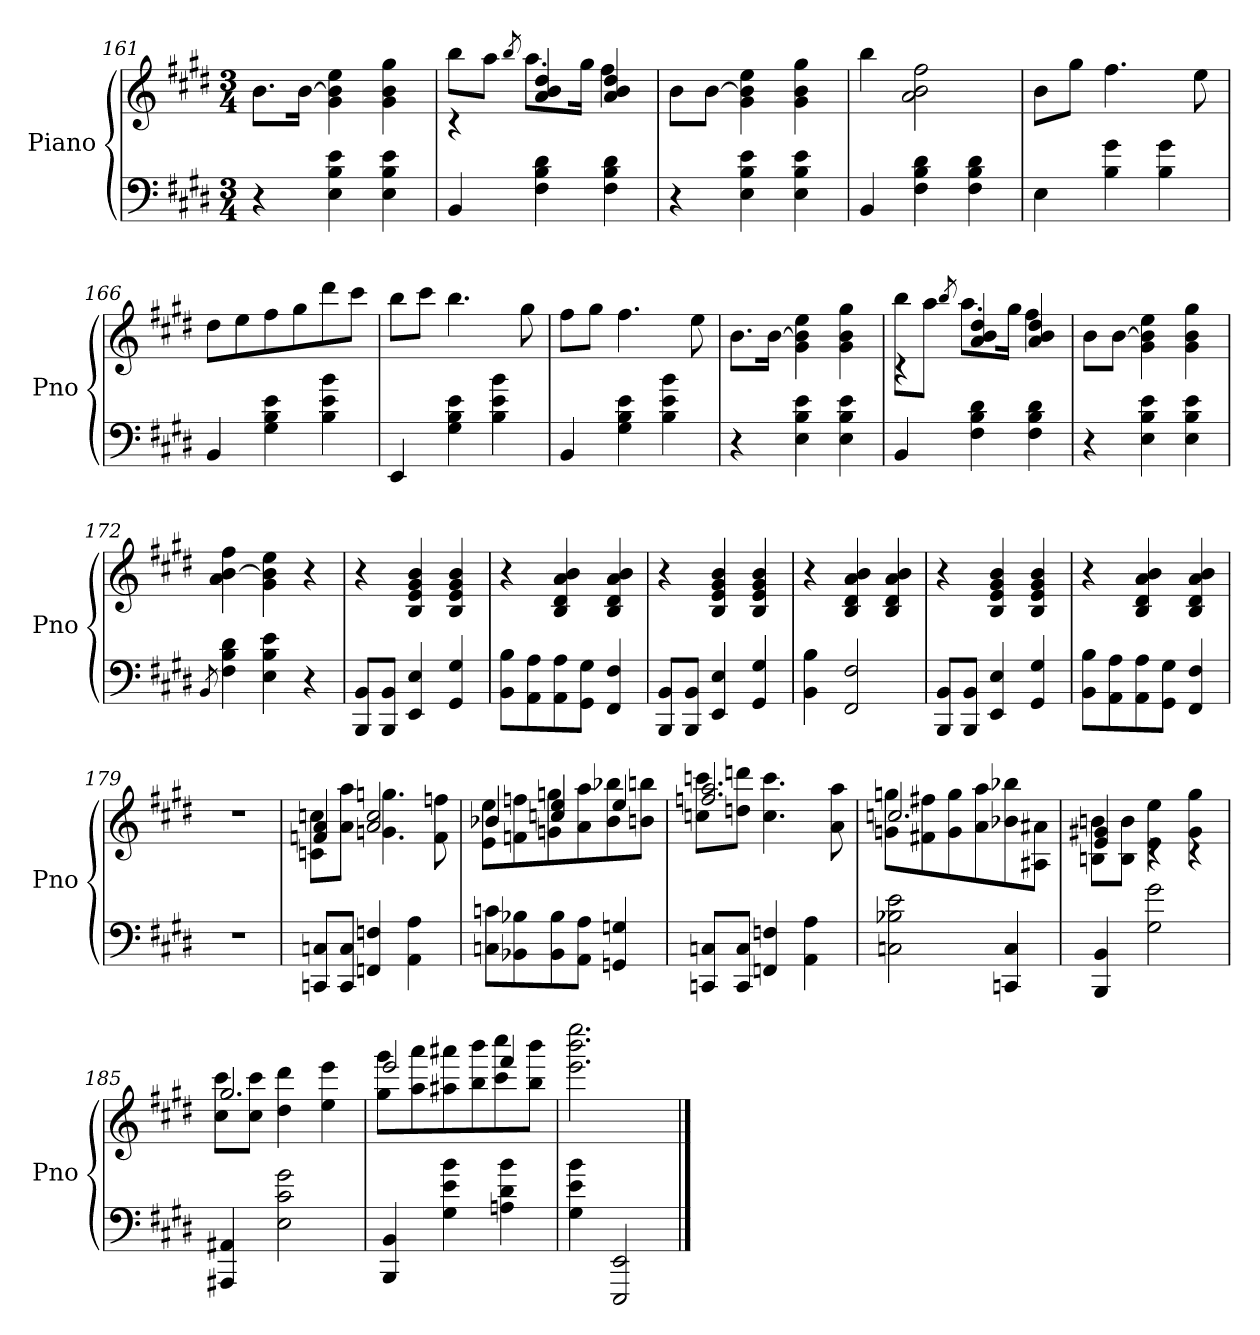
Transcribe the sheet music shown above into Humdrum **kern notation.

**kern	**kern
*part1	*part1
*staff2	*staff1
*I"Piano	*
*I'Pno	*
*clefF4	*clefG2
*k[f#c#g#d#]	*k[f#c#g#d#]
*M3/4	*M3/4
=161	=161
4r	8.bL
.	[16bJk
4E 4B 4e	4g# 4b] 4ee
4E 4B 4e	4g# 4b 4gg#
=162	=162
*	*^
4BB	4rc	8bbL
.	.	8aaJ
.	.	8qbb
4F# 4B 4d#	4a 4b 4dd#	8.aaL
.	.	16gg#Jk
4F# 4B 4d#	4a 4b 4dd#	4ff#
*	*v	*v
=163	=163
4r	8bL
.	[8bJ
4E 4B 4e	4g# 4b] 4ee
4E 4B 4e	4g# 4b 4gg#
=164	=164
4BB	4bb
4F# 4B 4d#	2a 2b 2ff#
4F# 4B 4d#	.
=165	=165
4E	8bL
.	8gg#J
4B 4g#	4.ff#
4B 4g#	.
.	8ee
=166	=166
4BB	8dd#L
.	8ee
4G# 4B 4e	8ff#
.	8gg#
4B 4e 4b	8ddd#
.	8ccc#J
=167	=167
4EE	8bbL
.	8ccc#J
4G# 4B 4e	4.bb
4B 4e 4b	.
.	8gg#
=168	=168
4BB	8ff#L
.	8gg#J
4G# 4B 4e	4.ff#
4B 4e 4b	.
.	8ee
=169	=169
4r	8.bL
.	[16bJk
4E 4B 4e	4g# 4b] 4ee
4E 4B 4e	4g# 4b 4gg#
=170	=170
*	*^
4BB	4rc	8bbL
.	.	8aaJ
.	.	8qbb
4F# 4B 4d#	4a 4b 4dd#	8.aaL
.	.	16gg#Jk
4F# 4B 4d#	4a 4b 4dd#	4ff#
*	*v	*v
=171	=171
4r	8bL
.	[8bJ
4E 4B 4e	4g# 4b] 4ee
4E 4B 4e	4g# 4b 4gg#
=172	=172
8qBB	.
4F# 4B 4d#	4a [4b 4ff#
4E 4B 4e	4g# 4b] 4ee
4r	4r
=173	=173
8BBB 8BBL	4r
8BBB 8BBJ	.
4EE 4E	4B 4e 4g# 4b
4GG# 4G#	4B 4e 4g# 4b
=174	=174
8BB 8BL	4r
8AA 8A	.
8AA 8A	4B 4d# 4a 4b
8GG# 8G#J	.
4FF# 4F#	4B 4d# 4a 4b
=175	=175
8BBB 8BBL	4r
8BBB 8BBJ	.
4EE 4E	4B 4e 4g# 4b
4GG# 4G#	4B 4e 4g# 4b
=176	=176
4BB 4B	4r
2FF# 2F#	4B 4d# 4a 4b
.	4B 4d# 4a 4b
=177	=177
8BBB 8BBL	4r
8BBB 8BBJ	.
4EE 4E	4B 4e 4g# 4b
4GG# 4G#	4B 4e 4g# 4b
=178	=178
8BB 8BL	4r
8AA 8A	.
8AA 8A	4B 4d# 4a 4b
8GG# 8G#J	.
4FF# 4F#	4B 4d# 4a 4b
=179	=179
2.r	2.r
=180	=180
*	*^
8CCn 8CnL	4fn 4a	8cn 8ccnL
8CC 8CJ	.	8a 8aaJ
4FFn 4Fn	2a 2cc	4.gn 4.ggn
4AA 4A	.	.
.	.	8f 8ffn
=181	=181	=181
8Cn 8cnL	4b-X	8e 8eeL
8BB-X 8B-X	.	8fn 8ffn
8BB- 8B-	4ccn 4ee	8gn 8ggn
8AA 8AJ	.	8a 8aa
4GGn 4Gn	4ee	8b- 8bb-X
.	.	8bn 8bbnJ
=182	=182	=182
8CCn 8CnL	2.ffn 2.aa	8ccn 8cccnL
8CC 8CJ	.	8ddn 8dddnJ
4FFn 4Fn	.	4.cc 4.ccc
4AA 4A	.	.
.	.	8a 8aa
=183	=183	=183
2Cn 2B-X 2e	2.ccn	8gn 8ggnL
.	.	8f#X 8ff#X
.	.	8g 8gg
.	.	8a 8aa
4CCn 4C	.	8b-X 8bb-X
.	.	8A#X 8a#XJ
=184	=184	=184
4BBB 4BB	4e 4g#X	8Bn 8bnL
.	.	8B 8bJ
2G# 2g#	4rc	4e 4ee
.	4rc	4g# 4gg#
=185	=185	=185
4AAA#X 4AA#X	2.gg#	8cc# 8ccc#L
.	.	8cc# 8ccc#J
2E 2c# 2g#	.	4dd# 4ddd#
.	.	4ee 4eee
=186	=186	=186
4BBB 4BB	2eee	8gg# 8ggg#L
.	.	8aa 8aaa
4G# 4e 4b	.	8aa#X 8aaa#X
.	.	8bb 8bbb
4An 4d# 4b	4fff#	8ccc# 8cccc#
.	.	8bb 8bbbJ
*	*v	*v
=187	=187
4G# 4e 4b	2.eee 2.bbb 2.eeee
2EEE 2EE	.
==	==
*-	*-
